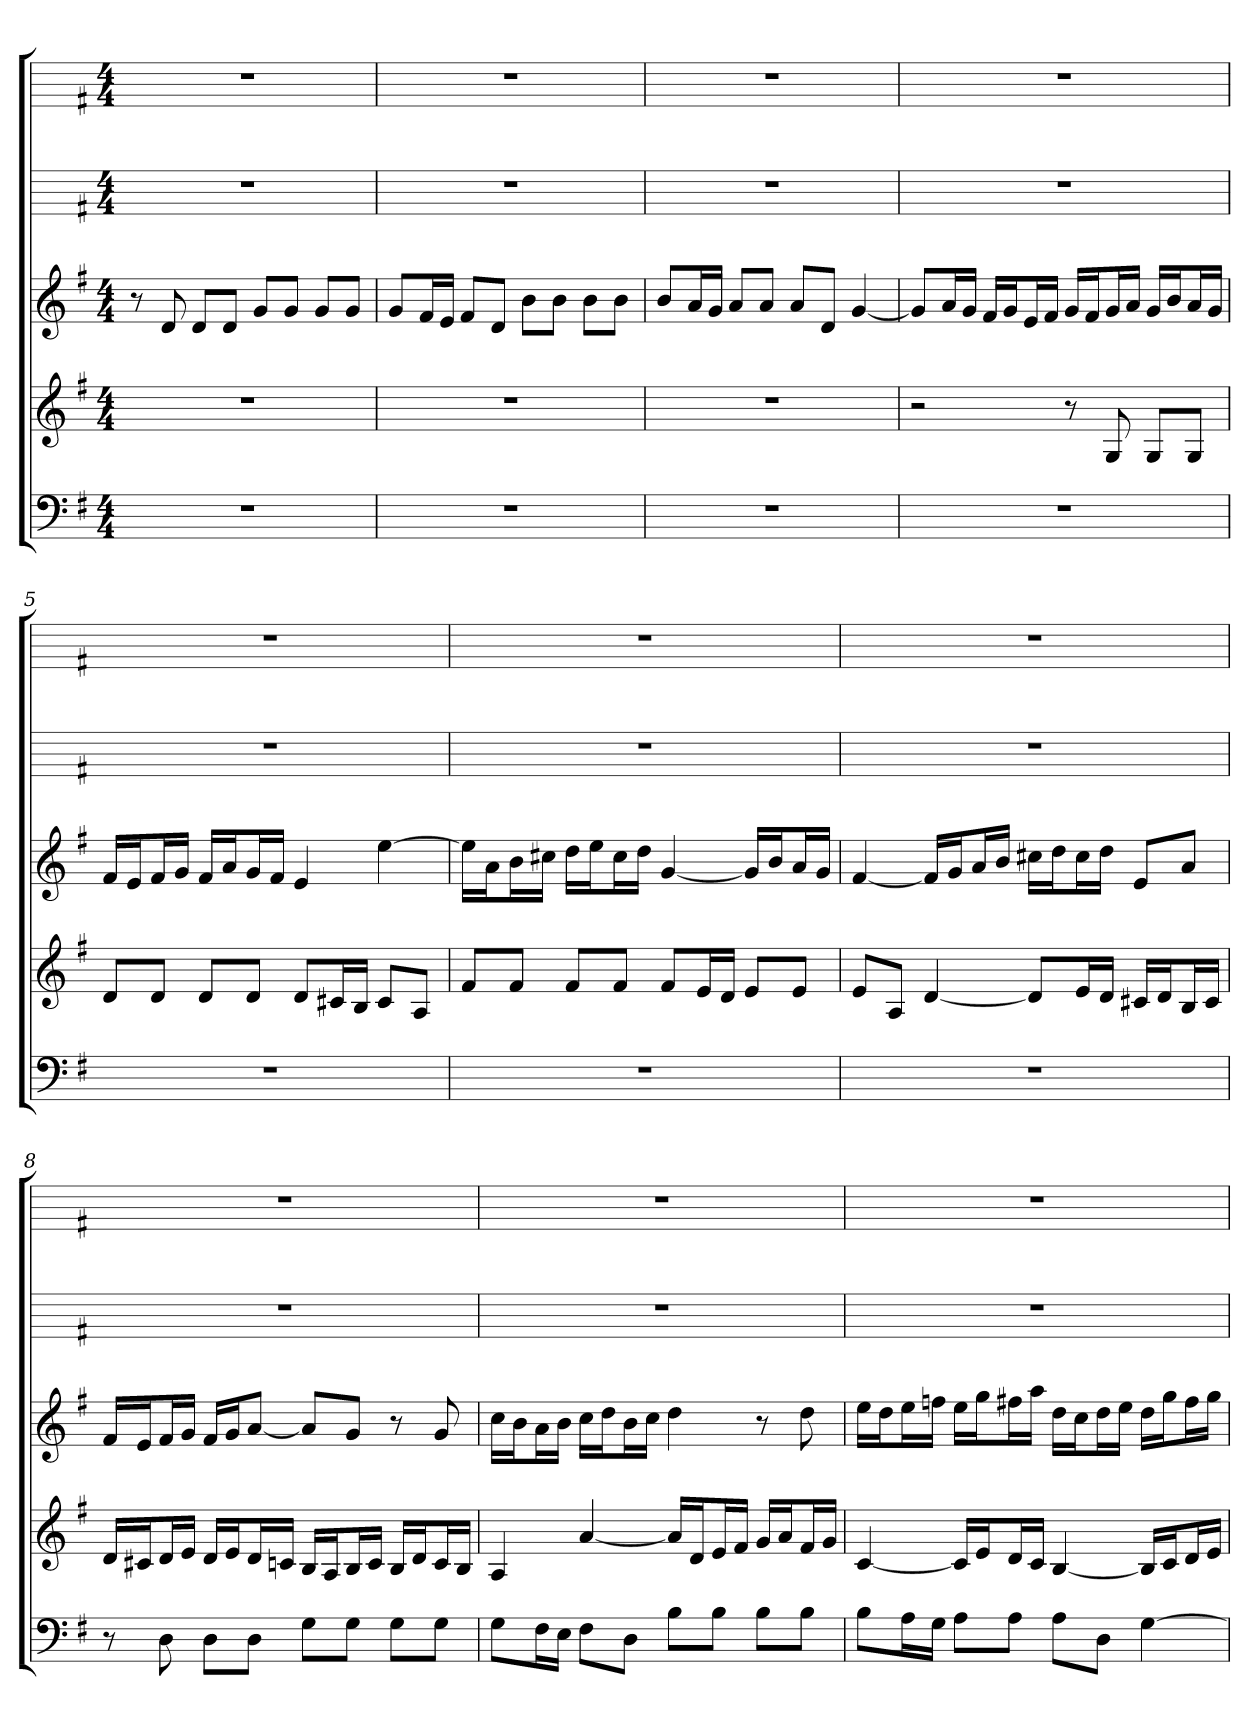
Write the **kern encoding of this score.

**kern	**kern	**kern	**kern	**kern
*part5	*part4	*part3	*part2	*part1
*staff5	*staff4	*staff3	*staff2	*staff1
*k[f#]	*k[f#]	*k[f#]	*k[f#]	*k[f#]
*M4/4	*M4/4	*M4/4	*M4/4	*M4/4
*MM60	*MM60	*MM60	*MM60	*MM60
=1	=1	=1	=1	=1
1r	1r	8r	1r	1r
.	.	8d	.	.
.	.	8dL	.	.
.	.	8dJ	.	.
.	.	8gL	.	.
.	.	8gJ	.	.
.	.	8gL	.	.
.	.	8gJ	.	.
=2	=2	=2	=2	=2
1r	1r	8gL	1r	1r
.	.	16f#L	.	.
.	.	16eJJ	.	.
.	.	8f#L	.	.
.	.	8dJ	.	.
.	.	8bL	.	.
.	.	8bJ	.	.
.	.	8bL	.	.
.	.	8bJ	.	.
=3	=3	=3	=3	=3
1r	1r	8bL	1r	1r
.	.	16aL	.	.
.	.	16gJJ	.	.
.	.	8aL	.	.
.	.	8aJ	.	.
.	.	8aL	.	.
.	.	8dJ	.	.
.	.	[4g	.	.
=4	=4	=4	=4	=4
1r	2r	8gL]	1r	1r
.	.	16aL	.	.
.	.	16gJJ	.	.
.	.	16f#LL	.	.
.	.	16gJ	.	.
.	.	16eL	.	.
.	.	16f#JJ	.	.
.	8r	16gLL	.	.
.	.	16f#J	.	.
.	8G	16gL	.	.
.	.	16aJJ	.	.
.	8GL	16gLL	.	.
.	.	16bJ	.	.
.	8GJ	16aL	.	.
.	.	16gJJ	.	.
=5	=5	=5	=5	=5
1r	8dL	16f#LL	1r	1r
.	.	16eJ	.	.
.	8dJ	16f#L	.	.
.	.	16gJJ	.	.
.	8dL	16f#LL	.	.
.	.	16aJ	.	.
.	8dJ	16gL	.	.
.	.	16f#JJ	.	.
.	8dL	4e	.	.
.	16c#XL	.	.	.
.	16BJJ	.	.	.
.	8c#L	[4ee	.	.
.	8AJ	.	.	.
=6	=6	=6	=6	=6
1r	8f#L	16eeLL]	1r	1r
.	.	16aJ	.	.
.	8f#J	16bL	.	.
.	.	16cc#XJJ	.	.
.	8f#L	16ddLL	.	.
.	.	16eeJ	.	.
.	8f#J	16cc#L	.	.
.	.	16ddJJ	.	.
.	8f#L	[4g	.	.
.	16eL	.	.	.
.	16dJJ	.	.	.
.	8eL	16gLL]	.	.
.	.	16bJ	.	.
.	8eJ	16aL	.	.
.	.	16gJJ	.	.
=7	=7	=7	=7	=7
1r	8eL	[4f#	1r	1r
.	8AJ	.	.	.
.	[4d	16f#LL]	.	.
.	.	16gJ	.	.
.	.	16aL	.	.
.	.	16bJJ	.	.
.	8dL]	16cc#XLL	.	.
.	.	16ddJ	.	.
.	16eL	16cc#L	.	.
.	16dJJ	16ddJJ	.	.
.	16c#XLL	8eL	.	.
.	16dJ	.	.	.
.	16BL	8aJ	.	.
.	16c#JJ	.	.	.
=8	=8	=8	=8	=8
8r	16dLL	16f#LL	1r	1r
.	16c#XJ	16eJ	.	.
8D	16dL	16f#L	.	.
.	16eJJ	16gJJ	.	.
8DL	16dLL	16f#LL	.	.
.	16eJ	16gJ	.	.
8DJ	16dL	[8aJ	.	.
.	16cnJJ	.	.	.
8GL	16BLL	8aL]	.	.
.	16AJ	.	.	.
8GJ	16BL	8gJ	.	.
.	16cJJ	.	.	.
8GL	16BLL	8r	.	.
.	16dJ	.	.	.
8GJ	16cL	8g	.	.
.	16BJJ	.	.	.
=9	=9	=9	=9	=9
8GL	4A	16ccLL	1r	1r
.	.	16bJ	.	.
16F#L	.	16aL	.	.
16EJJ	.	16bJJ	.	.
8F#L	[4a	16ccLL	.	.
.	.	16ddJ	.	.
8DJ	.	16bL	.	.
.	.	16ccJJ	.	.
8BL	16aLL]	4dd	.	.
.	16dJ	.	.	.
8BJ	16eL	.	.	.
.	16f#JJ	.	.	.
8BL	16gLL	8r	.	.
.	16aJ	.	.	.
8BJ	16f#L	8dd	.	.
.	16gJJ	.	.	.
=10	=10	=10	=10	=10
8BL	[4c	16eeLL	1r	1r
.	.	16ddJ	.	.
16AL	.	16eeL	.	.
16GJJ	.	16ffnJJ	.	.
8AL	16cLL]	16eeLL	.	.
.	16eJ	16ggJ	.	.
8AJ	16dL	16ff#XL	.	.
.	16cJJ	16aaJJ	.	.
8AL	[4B	16ddLL	.	.
.	.	16ccJ	.	.
8DJ	.	16ddL	.	.
.	.	16eeJJ	.	.
[4G	16BLL]	16ddLL	.	.
.	16cJ	16ggJ	.	.
.	16dL	16ff#L	.	.
.	16eJJ	16ggJJ	.	.
=	=	=	=	=
*-	*-	*-	*-	*-
